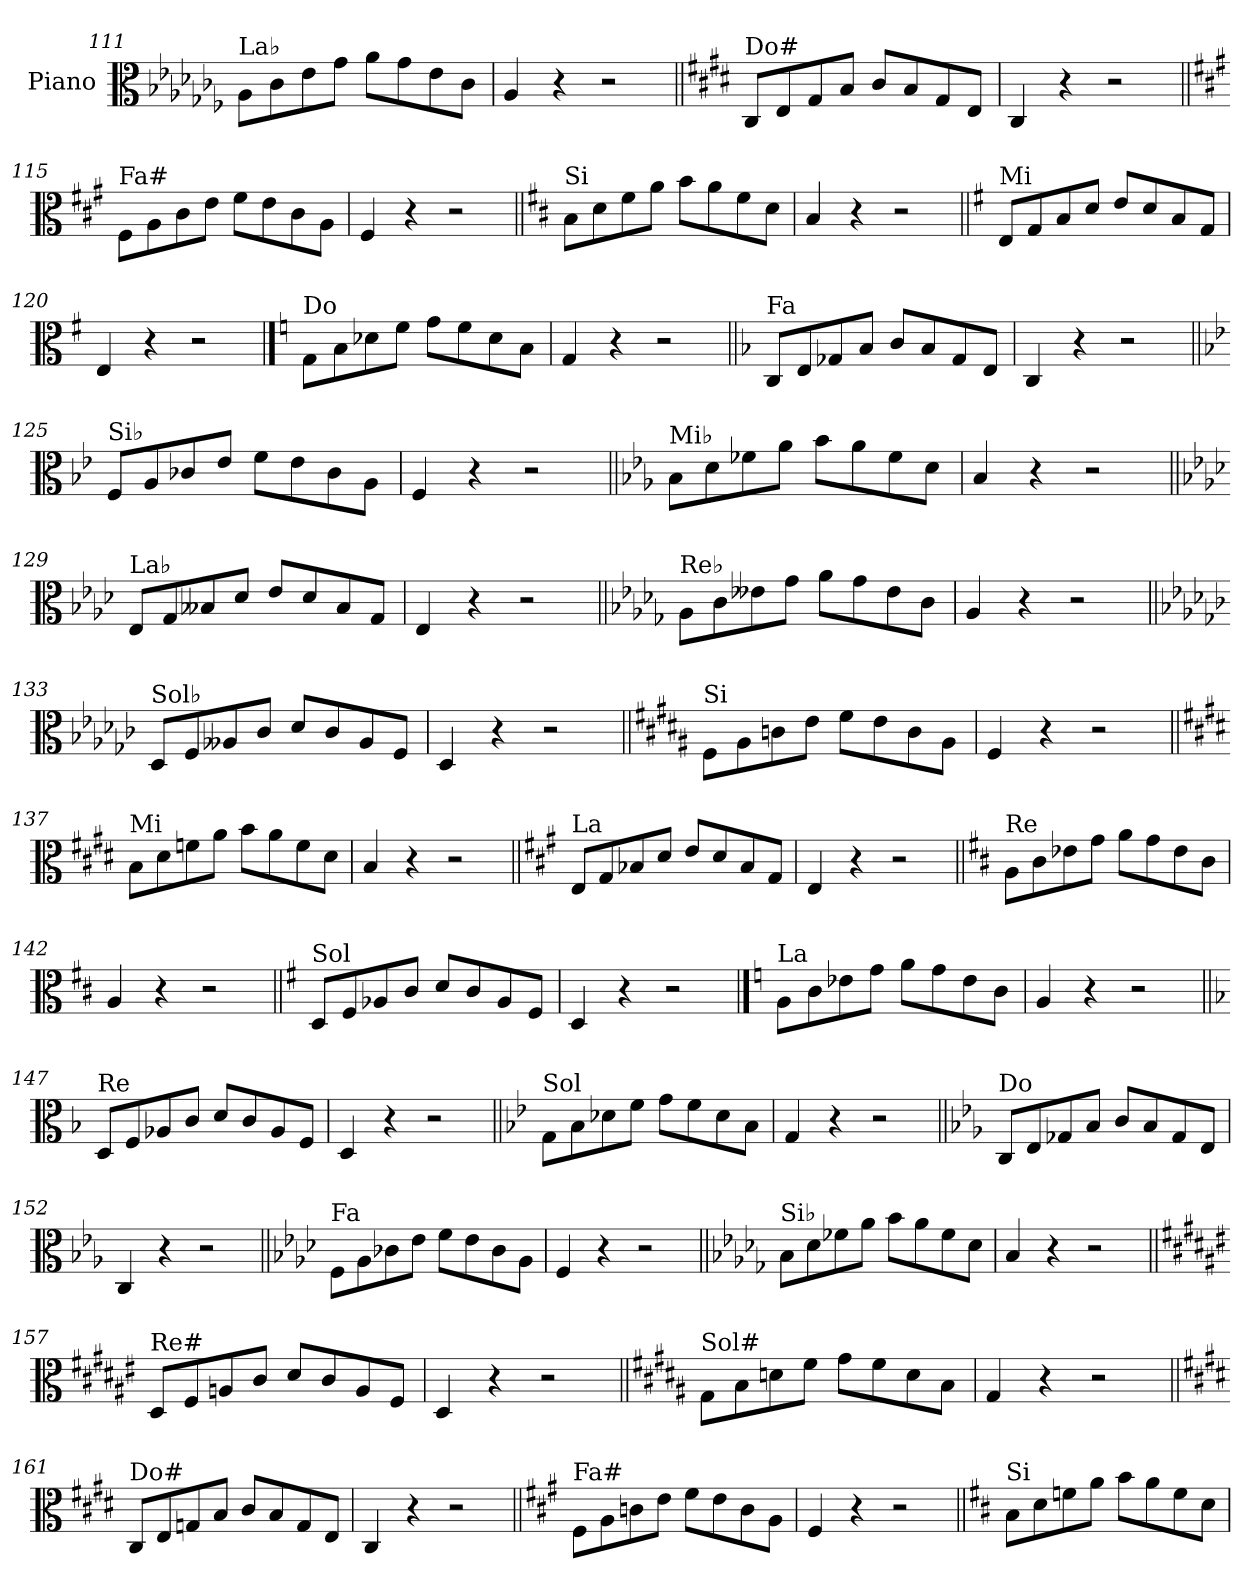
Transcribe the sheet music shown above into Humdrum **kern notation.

**kern
*part1
*staff1
*I"Piano
*I'Pno.
*clefC3
*k[b-e-a-d-g-c-f-]
=111
!LO:TX:a:t=La♭
8A-\L
8c-\
8e-\
8g-\J
8a-\L
8g-\
8e-\
8c-\J
=112
4A-/
4r
2r
=113||
*k[f#c#g#d#]
!LO:TX:a:t=Do#
8C#/L
8E/
8G#/
8B/J
8c#/L
8B/
8G#/
8E/J
=114
4C#/
4r
2r
!!LO:LB:g=z
=115||
*k[f#c#g#]
!LO:TX:a:t=Fa#
8F#\L
8A\
8c#\
8e\J
8f#\L
8e\
8c#\
8A\J
=116
4F#/
4r
2r
=117||
*k[f#c#]
!LO:TX:a:t=Si
8B\L
8d\
8f#\
8a\J
8b\L
8a\
8f#\
8d\J
=118
4B/
4r
2r
=119||
*k[f#]
!LO:TX:a:t=Mi
8E/L
8G/
8B/
8d/J
8e/L
8d/
8B/
8G/J
=120
4E/
4r
2r
!!LO:LB:g=z
==121
*k[]
!LO:TX:a:t=Do
8G\L
8B\
8d-X\
8f\J
8g\L
8f\
8d-\
8B\J
=122
4G/
4r
2r
=123||
*k[b-]
!LO:TX:a:t=Fa
8C/L
8E/
8G-X/
8B-/J
8c/L
8B-/
8G-/
8E/J
=124
4C/
4r
2r
=125||
*k[b-e-]
!LO:TX:a:t=Si♭
8F/L
8A/
8c-X/
8e-/J
8f\L
8e-\
8c-\
8A\J
=126
4F/
4r
2r
!!LO:LB:g=z
=127||
*k[b-e-a-]
!LO:TX:a:t=Mi♭
8B-\L
8d\
8f-X\
8a-\J
8b-\L
8a-\
8f-\
8d\J
=128
4B-/
4r
2r
=129||
*k[b-e-a-d-]
!LO:TX:a:t=La♭
8E-/L
8G/
8B--X/
8d-/J
8e-/L
8d-/
8B--/
8G/J
=130
4E-/
4r
2r
=131||
*k[b-e-a-d-g-]
!LO:TX:a:t=Re♭
8A-\L
8c\
8e--X\
8g-\J
8a-\L
8g-\
8e--\
8c\J
=132
4A-/
4r
2r
!!LO:LB:g=z
=133||
*k[b-e-a-d-g-c-]
!LO:TX:a:t=Sol♭
8D-/L
8F/
8A--X/
8c-/J
8d-/L
8c-/
8A--/
8F/J
=134
4D-/
4r
2r
=135||
*k[f#c#g#d#a#]
!LO:TX:a:t=Si
8F#\L
8A#\
8cn\
8e\J
8f#\L
8e\
8c\
8A#\J
=136
4F#/
4r
2r
=137||
*k[f#c#g#d#]
!LO:TX:a:t=Mi
8B\L
8d#\
8fn\
8a\J
8b\L
8a\
8f\
8d#\J
=138
4B/
4r
2r
!!LO:LB:g=z
=139||
*k[f#c#g#]
!LO:TX:a:t=La
8E/L
8G#/
8B-X/
8d/J
8e/L
8d/
8B-/
8G#/J
=140
4E/
4r
2r
=141||
*k[f#c#]
!LO:TX:a:t=Re
8A\L
8c#\
8e-X\
8g\J
8a\L
8g\
8e-\
8c#\J
=142
4A/
4r
2r
=143||
*k[f#]
!LO:TX:a:t=Sol
8D/L
8F#/
8A-X/
8c/J
8d/L
8c/
8A-/
8F#/J
=144
4D/
4r
2r
!!LO:PB:g=z
==145
*k[]
!LO:TX:a:t=La
8A\L
8c\
8e-X\
8g\J
8a\L
8g\
8e-\
8c\J
=146
4A/
4r
2r
=147||
*k[b-]
!LO:TX:a:t=Re
8D/L
8F/
8A-X/
8c/J
8d/L
8c/
8A-/
8F/J
=148
4D/
4r
2r
=149||
*k[b-e-]
!LO:TX:a:t=Sol
8G\L
8B-\
8d-X\
8f\J
8g\L
8f\
8d-\
8B-\J
=150
4G/
4r
2r
!!LO:LB:g=z
=151||
*k[b-e-a-]
!LO:TX:a:t=Do
8C/L
8E-/
8G-X/
8B-/J
8c/L
8B-/
8G-/
8E-/J
=152
4C/
4r
2r
=153||
*k[b-e-a-d-]
!LO:TX:a:t=Fa
8F\L
8A-\
8c-X\
8e-\J
8f\L
8e-\
8c-\
8A-\J
=154
4F/
4r
2r
=155||
*k[b-e-a-d-g-]
!LO:TX:a:t=Si♭
8B-\L
8d-\
8f-X\
8a-\J
8b-\L
8a-\
8f-\
8d-\J
=156
4B-/
4r
2r
!!LO:LB:g=z
=157||
*k[f#c#g#d#a#e#]
!LO:TX:a:t=Re#
8D#/L
8F#/
8An/
8c#/J
8d#/L
8c#/
8A/
8F#/J
=158
4D#/
4r
2r
=159||
*k[f#c#g#d#a#]
!LO:TX:a:t=Sol#
8G#\L
8B\
8dn\
8f#\J
8g#\L
8f#\
8d\
8B\J
=160
4G#/
4r
2r
=161||
*k[f#c#g#d#]
!LO:TX:a:t=Do#
8C#/L
8E/
8Gn/
8B/J
8c#/L
8B/
8G/
8E/J
=162
4C#/
4r
2r
!!LO:LB:g=z
=163||
*k[f#c#g#]
!LO:TX:a:t=Fa#
8F#\L
8A\
8cn\
8e\J
8f#\L
8e\
8c\
8A\J
=164
4F#/
4r
2r
=165||
*k[f#c#]
!LO:TX:a:t=Si
8B\L
8d\
8fn\
8a\J
8b\L
8a\
8f\
8d\J
=
*-
